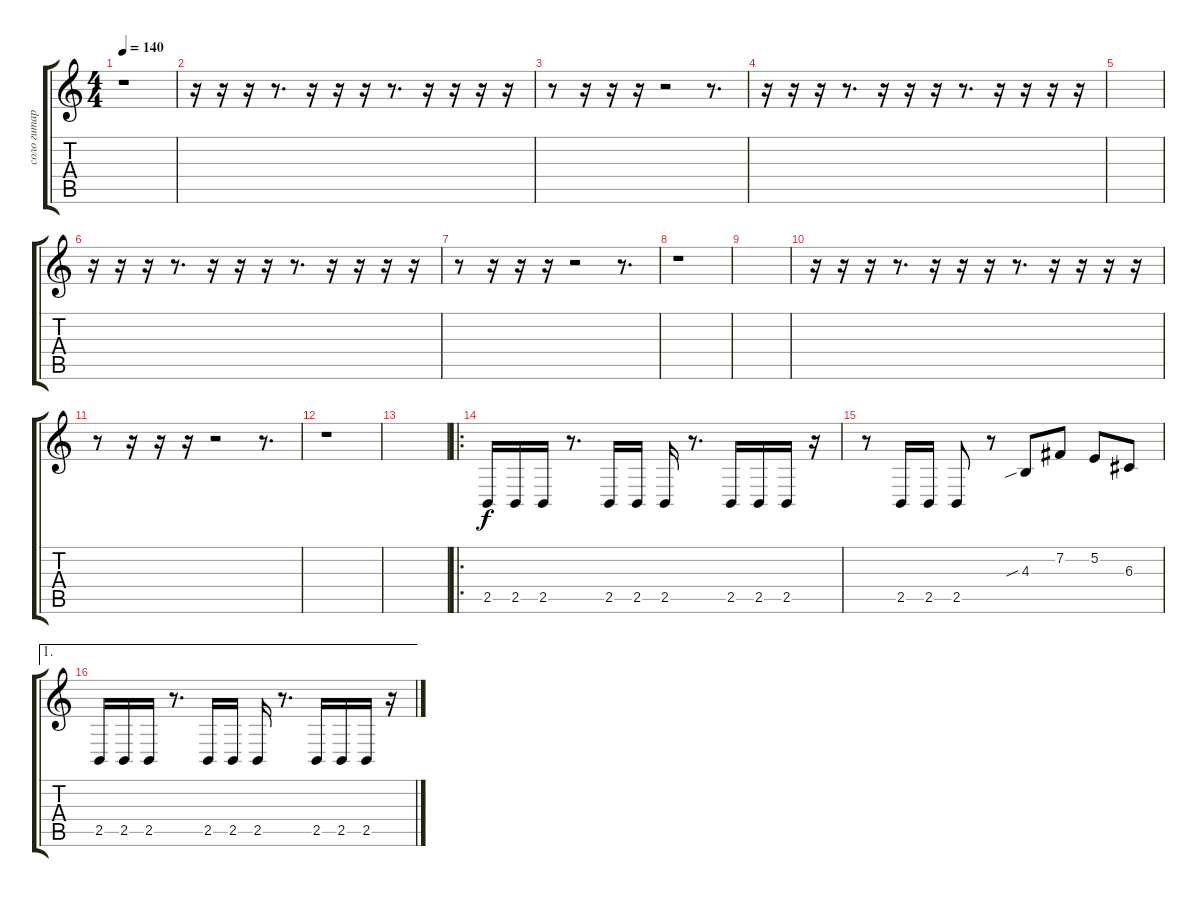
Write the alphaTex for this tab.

\track ("соло гитара" "соло гитар") {instrument electricgrandpiano}
\staff {score tabs}
\tuning (E4 B3 G3 D3 A2 E2) {hide}
\ts (4 4)
\tempo 140
\clef g2
\ks c
r.1{dy ff} |
r.16 r.16 r.16 r.8{d} r.16 r.16 r.16 r.8{d} r.16 r.16 r.16 r.16 |
r.8 r.16 r.16 r.16 r.2 r.8{d} |
r.16 r.16 r.16 r.8{d} r.16 r.16 r.16 r.8{d} r.16 r.16 r.16 r.16 |
|
r.16 r.16 r.16 r.8{d} r.16 r.16 r.16 r.8{d} r.16 r.16 r.16 r.16 |
r.8 r.16 r.16 r.16 r.2 r.8{d} |
r.1 |
|
r.16 r.16 r.16 r.8{d} r.16 r.16 r.16 r.8{d} r.16 r.16 r.16 r.16 |
r.8 r.16 r.16 r.16 r.2 r.8{d} |
r.1 |
|
\ro
2.5.16{dy f volume 16 instrument acousticguitarsteel} 2.5.16 2.5.16 r.8{d} 2.5.16 2.5.16 2.5.16 r.8{d} 2.5.16 2.5.16 2.5.16 r.16 |
r.8 2.5.16 2.5.16 2.5.8 r.8 4.3{sib}.8 7.2.8 5.2.8 6.3.8 |
\ae 1
2.5.16 2.5.16 2.5.16 r.8{d} 2.5.16 2.5.16 2.5.16 r.8{d} 2.5.16 2.5.16 2.5.16 r.16
